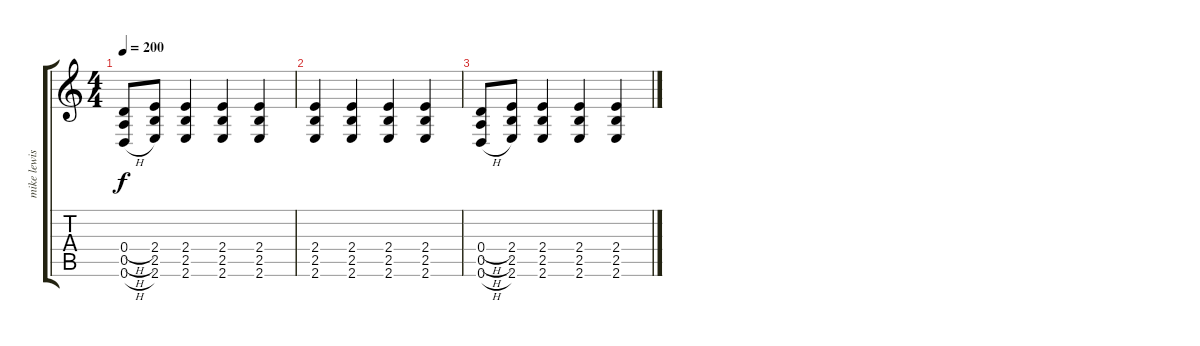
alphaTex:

\track ("mike lewis" "mike lewis") {instrument distortionguitar}
\staff {score tabs}
\tuning (E4 B3 G3 D3 A2 D2) {hide}
\ts (4 4)
\tempo 200
\clef g2
\ks c
(0.4{h} 0.5{h} 0.6{h}).8{dy f} (2.4 2.5 2.6).8 (2.4 2.5 2.6).4 (2.4 2.5 2.6).4 (2.4 2.5 2.6).4 |
(2.4 2.5 2.6).4 (2.4 2.5 2.6).4 (2.4 2.5 2.6).4 (2.4 2.5 2.6).4 |
(0.4{h} 0.5{h} 0.6{h}).8 (2.4 2.5 2.6).8 (2.4 2.5 2.6).4 (2.4 2.5 2.6).4 (2.4 2.5 2.6).4
